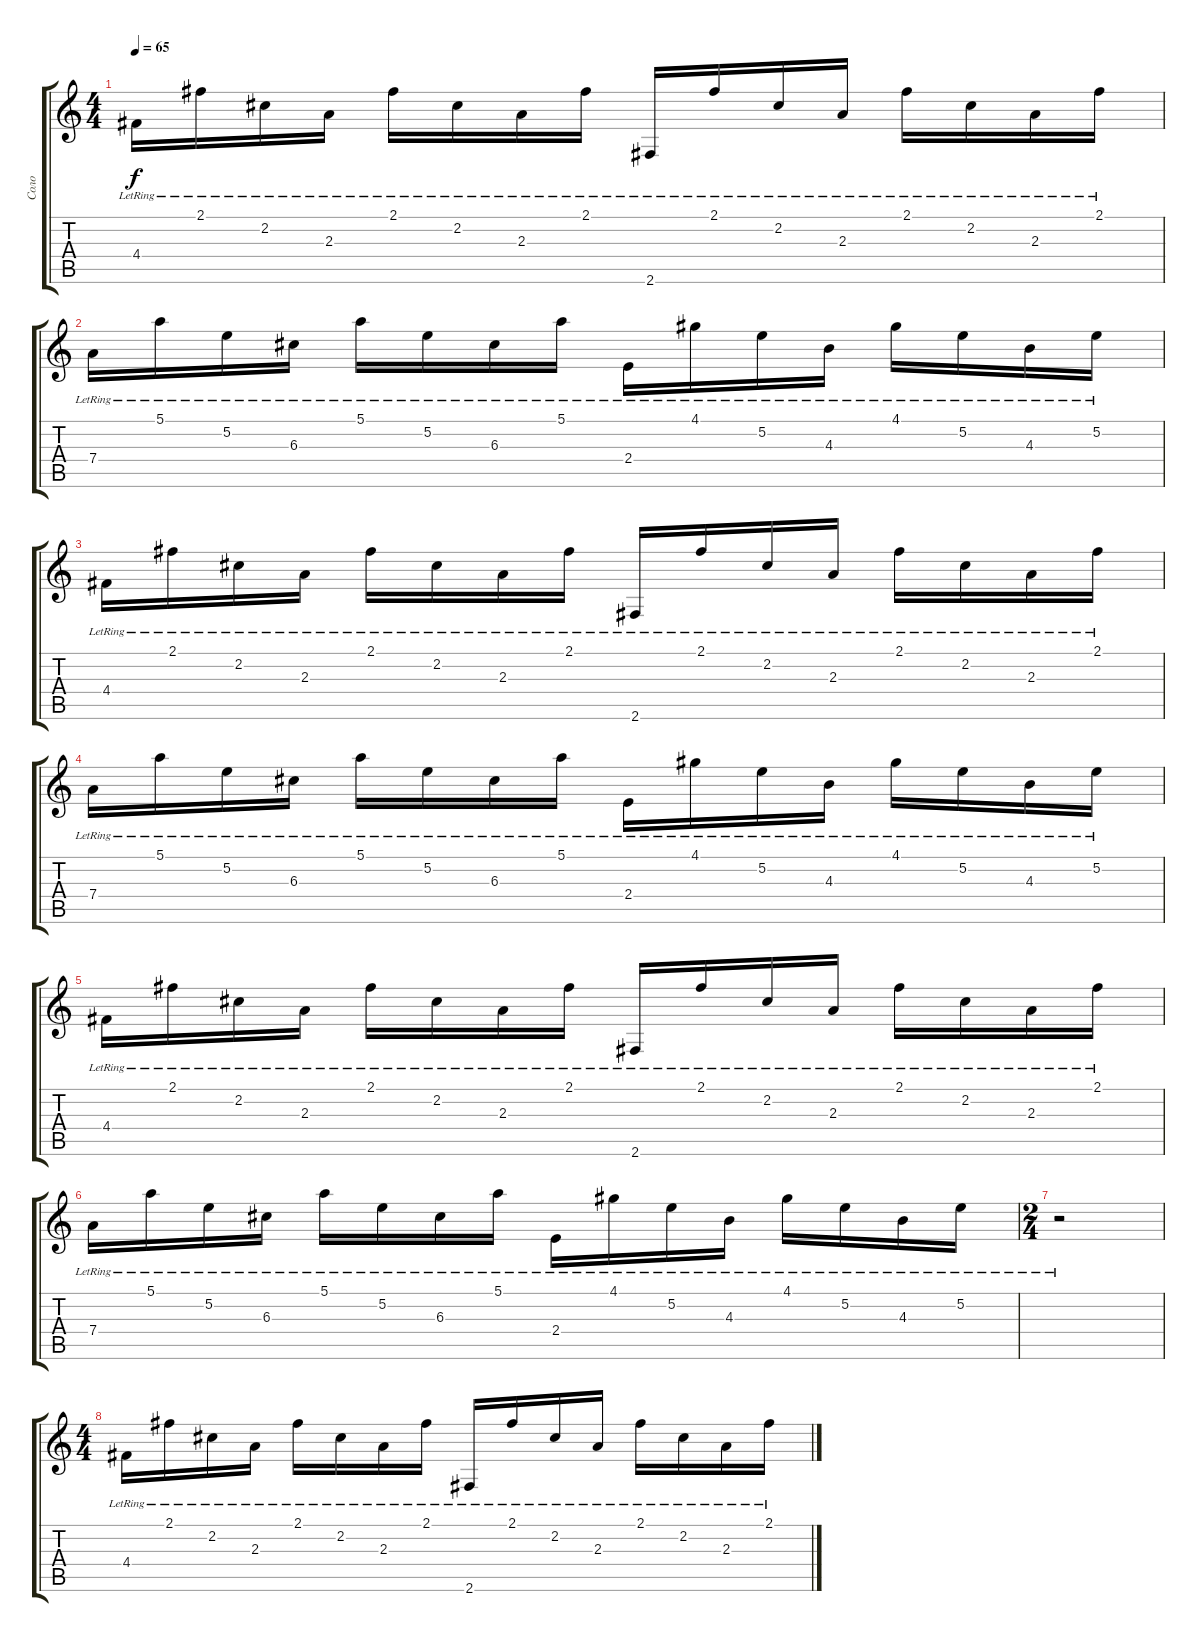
\track ("Соло" "Соло") {instrument distortionguitar}
\staff {score tabs}
\tuning (E4 B3 G3 D3 A2 E2) {hide}
\ts (4 4)
\tempo 65
\clef g2
\ks c
4.4{lr}.16{dy f} 2.1{lr}.16 2.2{lr}.16 2.3{lr}.16 2.1{lr}.16 2.2{lr}.16 2.3{lr}.16 2.1{lr}.16 2.6{lr}.16 2.1{lr}.16 2.2{lr}.16 2.3{lr}.16 2.1{lr}.16 2.2{lr}.16 2.3{lr}.16 2.1{lr}.16 |
7.4{lr}.16 5.1{lr}.16 5.2{lr}.16 6.3{lr}.16 5.1{lr}.16 5.2{lr}.16 6.3{lr}.16 5.1{lr}.16 2.4{lr}.16 4.1{lr}.16 5.2{lr}.16 4.3{lr}.16 4.1{lr}.16 5.2{lr}.16 4.3{lr}.16 5.2{lr}.16 |
4.4{lr}.16 2.1{lr}.16 2.2{lr}.16 2.3{lr}.16 2.1{lr}.16 2.2{lr}.16 2.3{lr}.16 2.1{lr}.16 2.6{lr}.16 2.1{lr}.16 2.2{lr}.16 2.3{lr}.16 2.1{lr}.16 2.2{lr}.16 2.3{lr}.16 2.1{lr}.16 |
7.4{lr}.16 5.1{lr}.16 5.2{lr}.16 6.3{lr}.16 5.1{lr}.16 5.2{lr}.16 6.3{lr}.16 5.1{lr}.16 2.4{lr}.16 4.1{lr}.16 5.2{lr}.16 4.3{lr}.16 4.1{lr}.16 5.2{lr}.16 4.3{lr}.16 5.2{lr}.16 |
4.4{lr}.16 2.1{lr}.16 2.2{lr}.16 2.3{lr}.16 2.1{lr}.16 2.2{lr}.16 2.3{lr}.16 2.1{lr}.16 2.6{lr}.16 2.1{lr}.16 2.2{lr}.16 2.3{lr}.16 2.1{lr}.16 2.2{lr}.16 2.3{lr}.16 2.1{lr}.16 |
7.4{lr}.16 5.1{lr}.16 5.2{lr}.16 6.3{lr}.16 5.1{lr}.16 5.2{lr}.16 6.3{lr}.16 5.1{lr}.16 2.4{lr}.16 4.1{lr}.16 5.2{lr}.16 4.3{lr}.16 4.1{lr}.16 5.2{lr}.16 4.3{lr}.16 5.2{lr}.16 |
\ts (2 4)
r.2 |
\ts (4 4)
4.4{lr}.16 2.1{lr}.16 2.2{lr}.16 2.3{lr}.16 2.1{lr}.16 2.2{lr}.16 2.3{lr}.16 2.1{lr}.16 2.6{lr}.16 2.1{lr}.16 2.2{lr}.16 2.3{lr}.16 2.1{lr}.16 2.2{lr}.16 2.3{lr}.16 2.1{lr}.16
